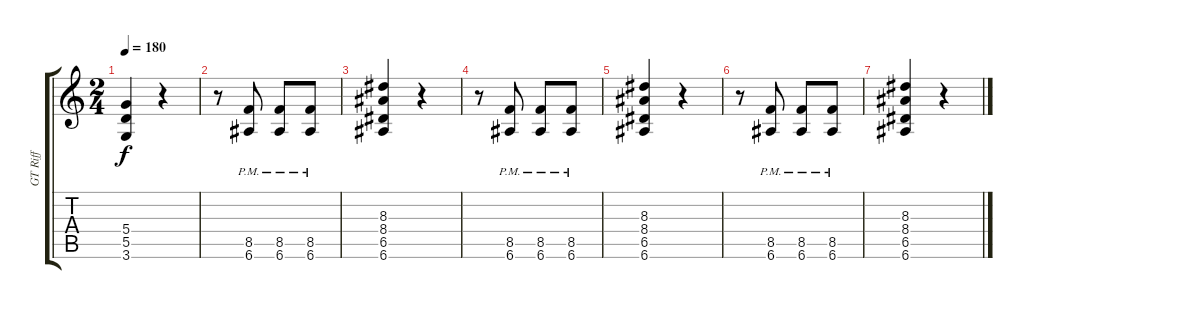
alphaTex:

\track ("GT Riff" "GT Riff") {instrument overdrivenguitar}
\staff {score tabs}
\tuning (E4 B3 G3 D3 A2 E2) {hide}
\ts (2 4)
\tempo 180
\clef g2
\ks c
(5.4 5.5 3.6).4{dy f} r.4 |
r.8 (8.5{pm} 6.6).8 (8.5{pm} 6.6).8 (8.5{pm} 6.6).8 |
(8.3 8.4 6.5 6.6).4 r.4 |
r.8 (8.5{pm} 6.6).8 (8.5{pm} 6.6).8 (8.5{pm} 6.6).8 |
(8.3 8.4 6.5 6.6).4 r.4 |
r.8 (8.5{pm} 6.6).8 (8.5{pm} 6.6).8 (8.5{pm} 6.6).8 |
(8.3 8.4 6.5 6.6).4 r.4
